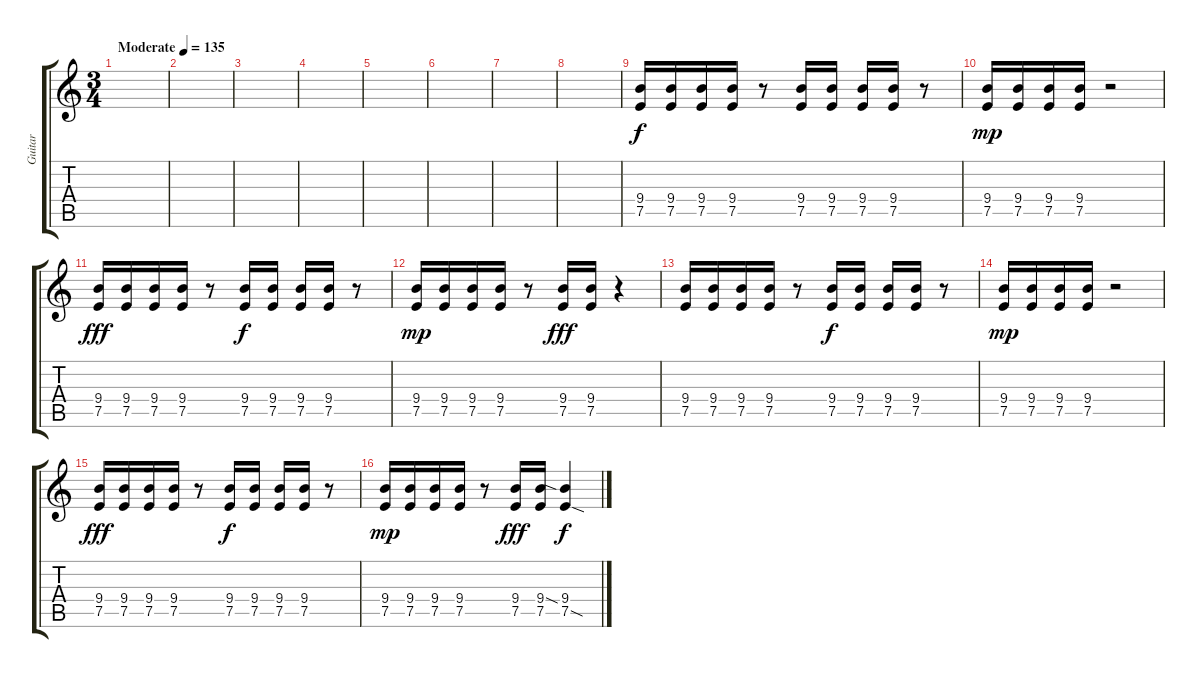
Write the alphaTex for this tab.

\track ("Guitar" "Guitar") {instrument distortionguitar}
\staff {score tabs}
\tuning (E4 B3 G3 D3 A2 E2) {hide}
\ts (3 4)
\tempo (135 "Moderate")
\clef g2
\ks c
|
|
|
|
|
|
|
|
(9.4 7.5).16{balance 0} (9.4 7.5).16 (9.4 7.5).16 (9.4 7.5).16 r.8 (9.4 7.5).16{dy f balance 8} (9.4 7.5).16 (9.4 7.5).16 (9.4 7.5).16 r.8 |
(9.4 7.5).16{dy mp balance 16} (9.4 7.5).16 (9.4 7.5).16 (9.4 7.5).16 r.2 |
(9.4 7.5).16{dy fff balance 0} (9.4 7.5).16 (9.4 7.5).16 (9.4 7.5).16 r.8 (9.4 7.5).16{dy f balance 8} (9.4 7.5).16 (9.4 7.5).16 (9.4 7.5).16 r.8 |
(9.4 7.5).16{dy mp balance 16} (9.4 7.5).16 (9.4 7.5).16 (9.4 7.5).16 r.8 (9.4 7.5).16{dy fff balance 8} (9.4 7.5).16 r.4 |
(9.4 7.5).16{balance 0} (9.4 7.5).16 (9.4 7.5).16 (9.4 7.5).16 r.8 (9.4 7.5).16{dy f balance 8} (9.4 7.5).16 (9.4 7.5).16 (9.4 7.5).16 r.8 |
(9.4 7.5).16{dy mp balance 16} (9.4 7.5).16 (9.4 7.5).16 (9.4 7.5).16 r.2 |
(9.4 7.5).16{dy fff balance 0} (9.4 7.5).16 (9.4 7.5).16 (9.4 7.5).16 r.8 (9.4 7.5).16{dy f balance 8} (9.4 7.5).16 (9.4 7.5).16 (9.4 7.5).16 r.8 |
(9.4 7.5).16{dy mp balance 16} (9.4 7.5).16 (9.4 7.5).16 (9.4 7.5).16 r.8 (9.4 7.5).16{dy fff volume 13 balance 8} (9.4 7.5).16 (9.4{sia} 7.5{sod}).4{dy f}
